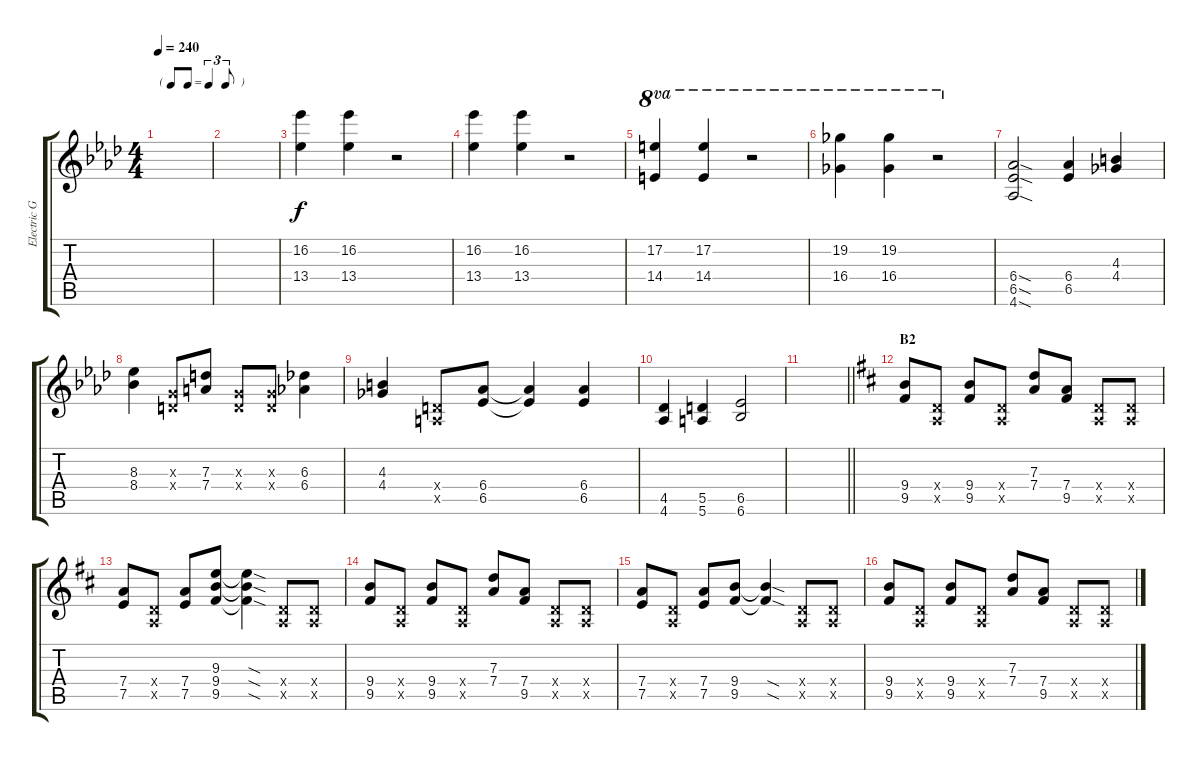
\track ("Electric Guitar II" "Electric G") {instrument distortionguitar}
\staff {score tabs}
\tuning (E4 B3 G3 D3 A2 E2) {hide}
\ts (4 4)
\tf triplet8th
\tempo 240
\clef g2
\ks ab
|
|
(16.2 13.4).4 (16.2 13.4).4 r.2 |
(16.2 13.4).4 (16.2 13.4).4 r.2 |
(17.2 14.4).4{ot 8va} (17.2 14.4).4{ot 8va} r.2{ot 8va} |
(19.2 16.4).4{ot 8va} (19.2 16.4).4{ot 8va} r.2{ot 8va} |
(6.4{sod} 6.5{sod} 4.6{sod}).2 (6.4 6.5).4 (4.3 4.4).4 |
(8.3 8.4).4 (0.3{x} 0.4{x}).8 (7.3 7.4).8 (0.3{x} 0.4{x}).8 (0.3{x} 0.4{x}).8 (6.3 6.4).4 |
(4.3 4.4).4 (0.4{x} 0.5{x}).8 (6.4 6.5).8 (6.4{t} 6.5{t}).4 (6.4 6.5).4 |
(4.5 4.6).4 (5.5 5.6).4 (6.5 6.6).2 |
\barLineRight lightlight
|
\section ("" "B2")
\ks d
(9.4 9.5).8 (0.4{x} 0.5{x}).8 (9.4 9.5).8 (0.4{x} 0.5{x}).8 (7.3 7.4).8 (7.4 9.5).8 (0.4{x} 0.5{x}).8 (0.4{x} 0.5{x}).8 |
(7.4 7.5).8 (0.4{x} 0.5{x}).8 (7.4 7.5).8 (9.3 9.4 9.5).8 (9.3{sod t} 9.4{sod t} 9.5{sod t}).4 (0.4{x} 0.5{x}).8 (0.4{x} 0.5{x}).8 |
(9.4 9.5).8 (0.4{x} 0.5{x}).8 (9.4 9.5).8 (0.4{x} 0.5{x}).8 (7.3 7.4).8 (7.4 9.5).8 (0.4{x} 0.5{x}).8 (0.4{x} 0.5{x}).8 |
(7.4 7.5).8 (0.4{x} 0.5{x}).8 (7.4 7.5).8 (9.4 9.5).8 (9.4{sod t} 9.5{sod t}).4 (0.4{x} 0.5{x}).8 (0.4{x} 0.5{x}).8 |
(9.4 9.5).8 (0.4{x} 0.5{x}).8 (9.4 9.5).8 (0.4{x} 0.5{x}).8 (7.3 7.4).8 (7.4 9.5).8 (0.4{x} 0.5{x}).8 (0.4{x} 0.5{x}).8
